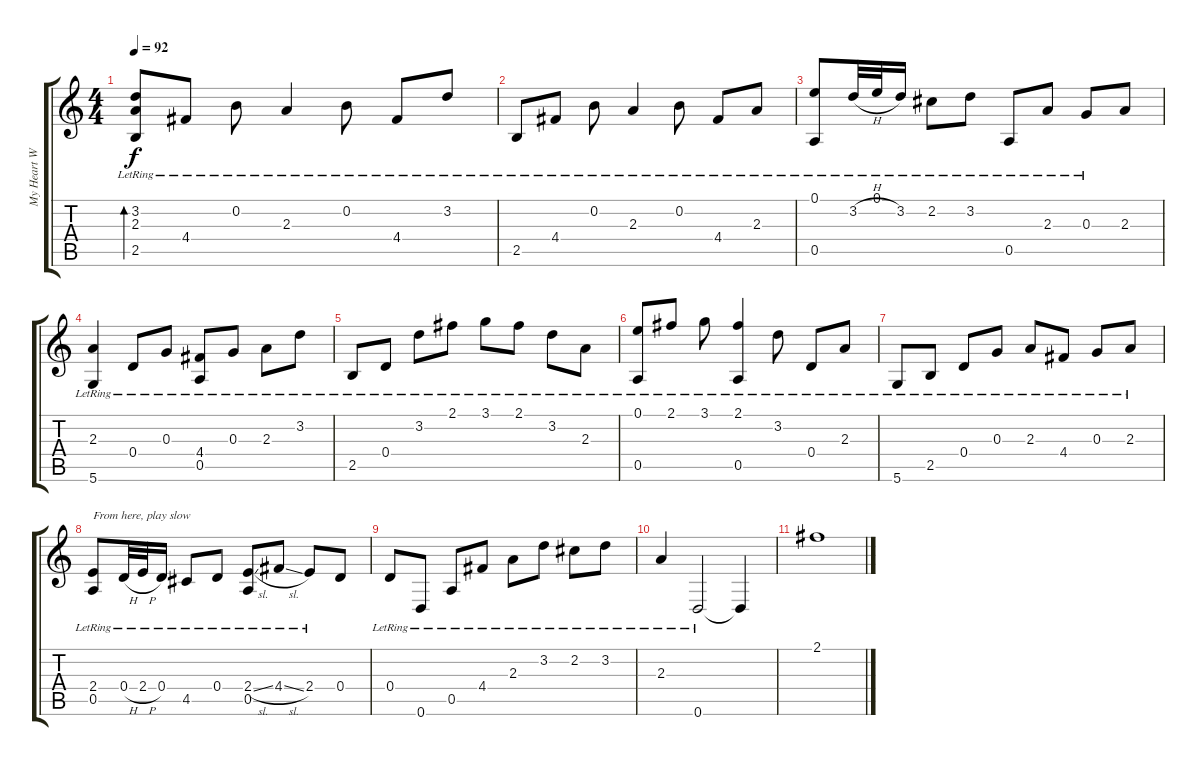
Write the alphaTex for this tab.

\track ("My Heart Will Go On" "My Heart W") {instrument acousticguitarsteel}
\staff {score tabs}
\tuning (E4 B3 G3 D3 A2 D2) {hide}
\ts (4 4)
\tempo 92
\clef g2
\ks c
(3.2{lr} 2.3{lr} 2.5{lr}).8{bd 480 dy f} 4.4{lr}.8 0.2{lr}.8 2.3{lr}.4 0.2{lr}.8 4.4{lr}.8 3.2{lr}.8 |
2.5{lr}.8 4.4{lr}.8 0.2{lr}.8 2.3{lr}.4 0.2{lr}.8 4.4{lr}.8 2.3{lr}.8 |
(0.1 0.5{lr}).8 3.2{h lr}.32 0.1{lr}.32 3.2{lr}.16 2.2{lr}.8 3.2{lr}.8 0.5{lr}.8 2.3{lr}.8 0.3{lr}.8 2.3.8 |
(2.3{lr} 5.6{lr}).4 0.4{lr}.8 0.3{lr}.8 (4.4{lr} 0.5{lr}).8 0.3{lr}.8 2.3{lr}.8 3.2{lr}.8 |
2.5{lr}.8 0.4{lr}.8 3.2{lr}.8 2.1{lr}.8 3.1{lr}.8 2.1{lr}.8 3.2{lr}.8 2.3{lr}.8 |
(0.1{lr} 0.5{lr}).8 2.1{lr}.8 3.1{lr}.8 (2.1{lr} 0.5{lr}).4 3.2{lr}.8 0.4{lr}.8 2.3{lr}.8 |
5.6{lr}.8 2.5{lr}.8 0.4{lr}.8 0.3{lr}.8 2.3{lr}.8 4.4{lr}.8 0.3{lr}.8 2.3{lr}.8 |
(2.4{lr} 0.5{lr}).8{txt "From here, play slow"} 0.4{h lr}.32 2.4{h lr}.32 0.4{lr}.16 4.5{lr}.8 0.4{lr}.8 (2.4{sl lr} 0.5{lr}).8 4.4{sl lr}.8 2.4{lr}.8 0.4.8 |
0.4{lr}.8 0.6{lr}.8 0.5{lr}.8 4.4{lr}.8 2.3{lr}.8 3.2{lr}.8 2.2{lr}.8 3.2{lr}.8 |
2.3{lr}.4 0.6{lr}.2 0.6{t}.4 |
2.1.1
